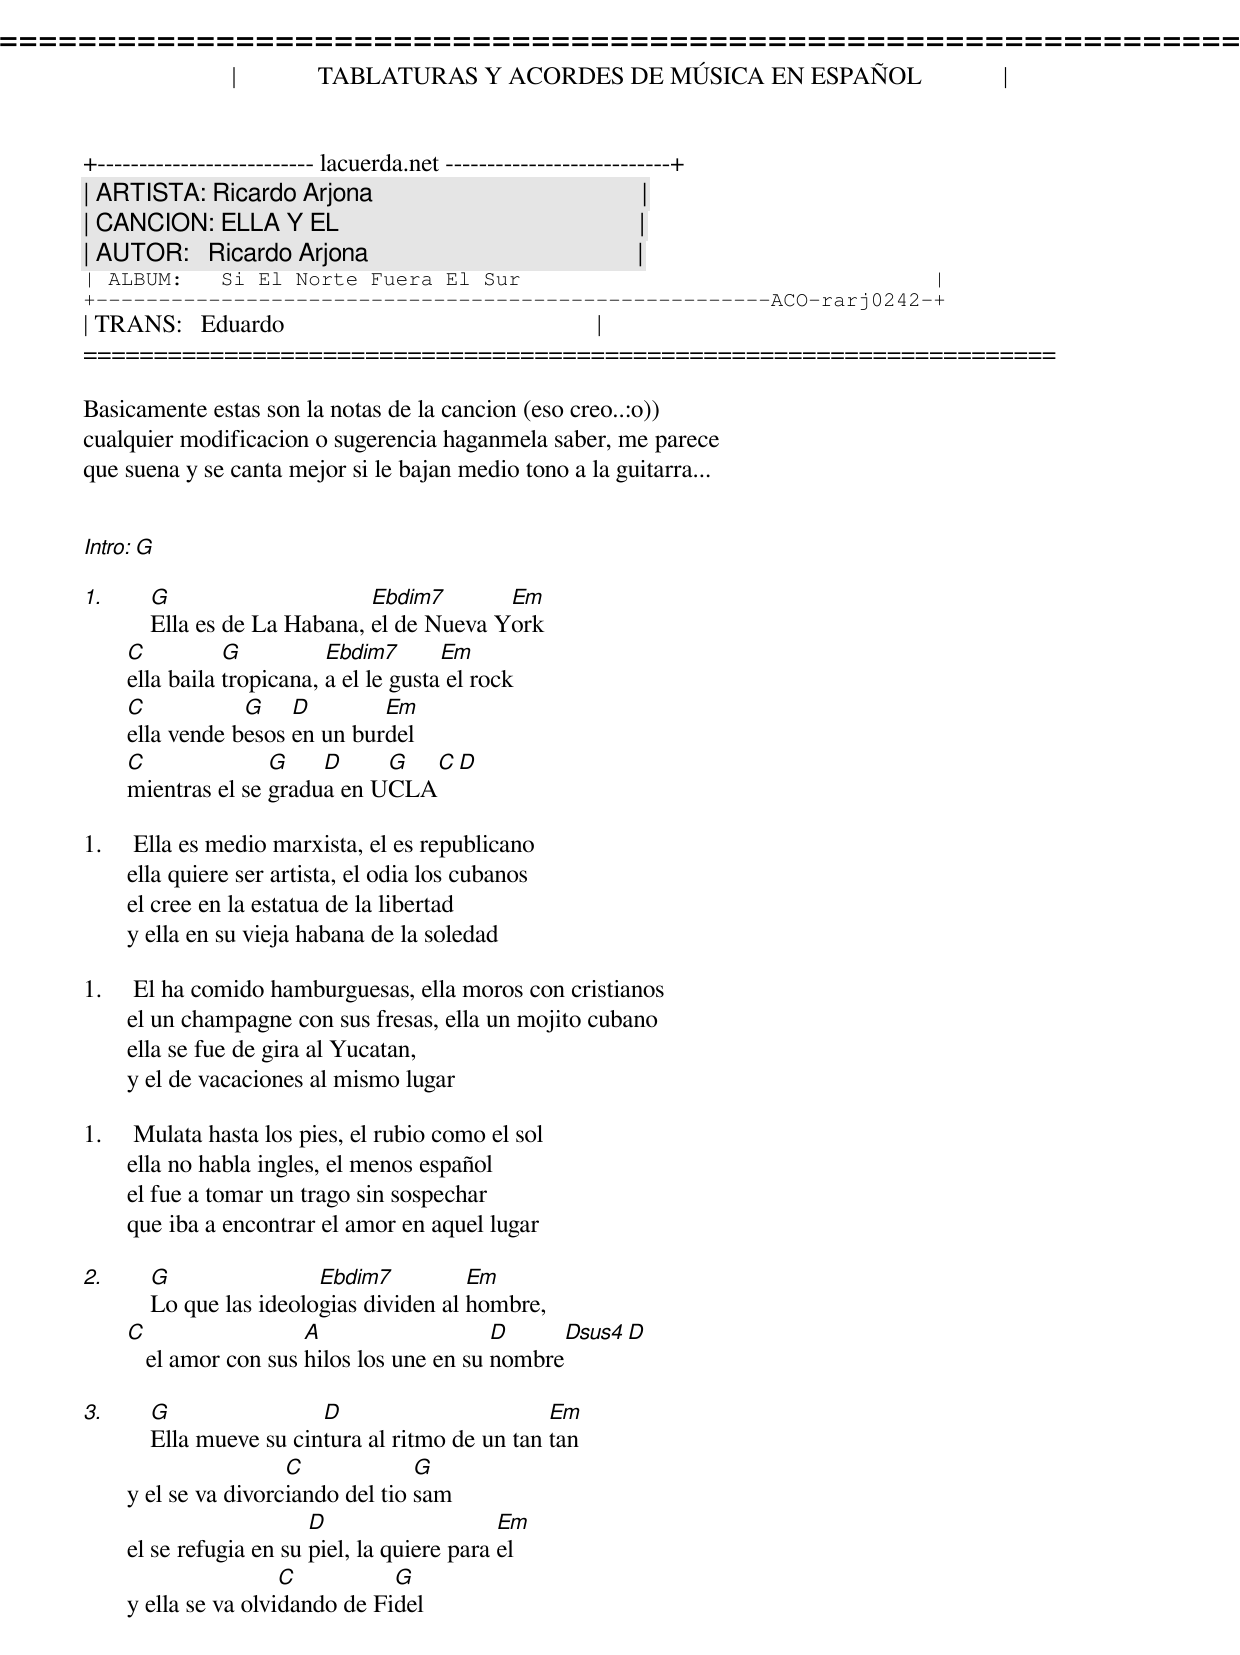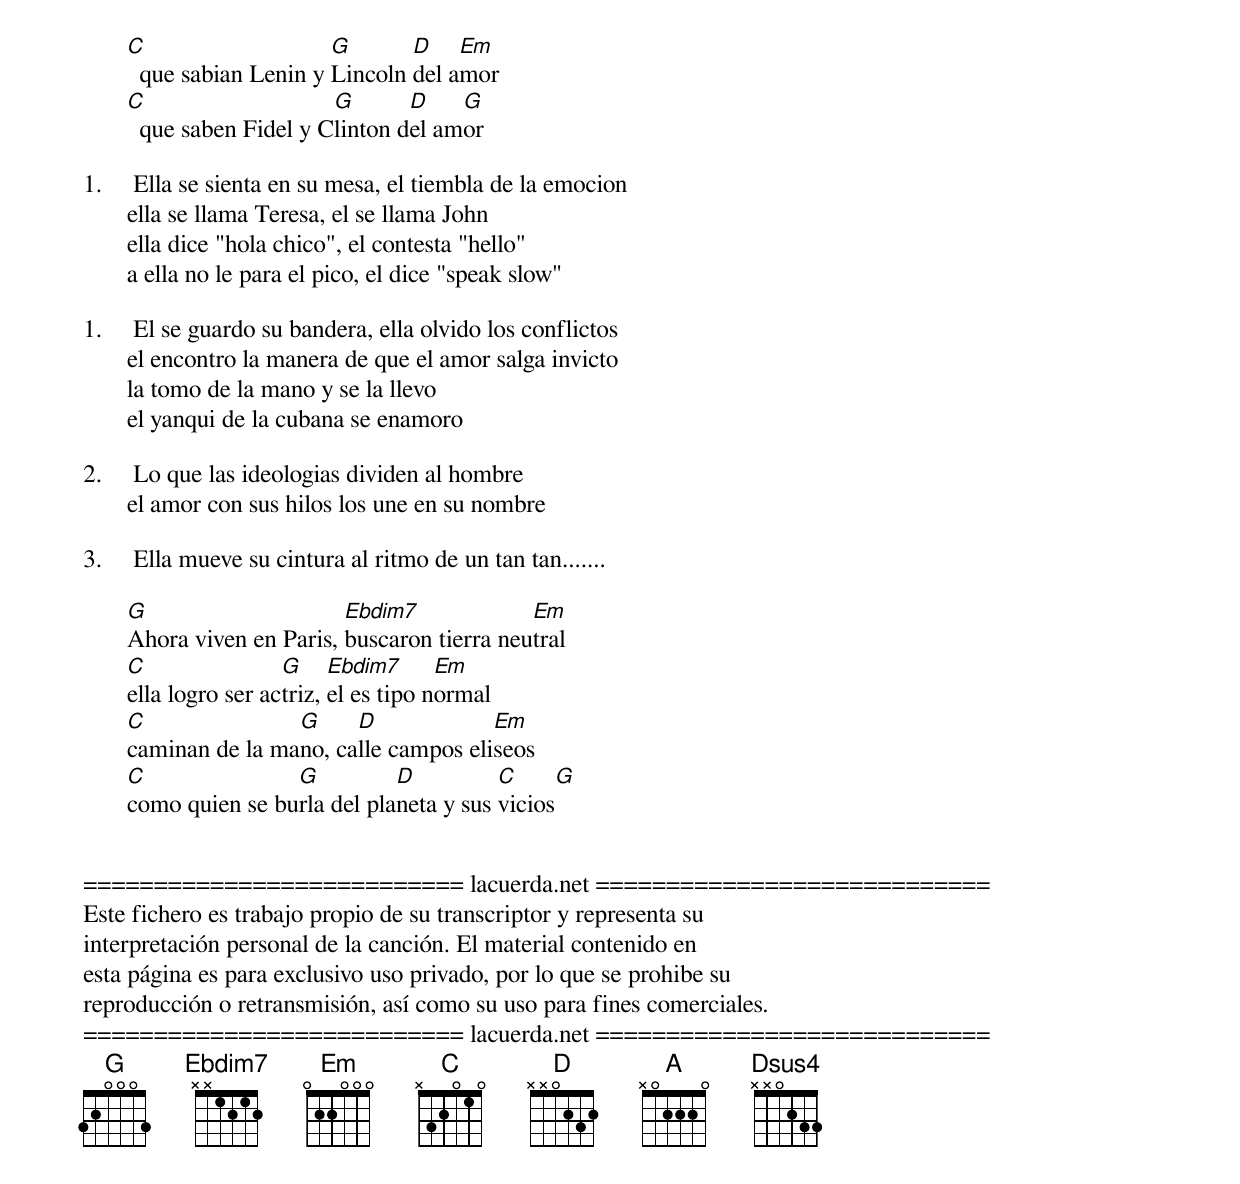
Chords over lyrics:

=====================================================================
|             TABLATURAS Y ACORDES DE MÚSICA EN ESPAÑOL             |
+-------------------------- lacuerda.net ---------------------------+
| ARTISTA: Ricardo Arjona                                           |
| CANCION: ELLA Y EL                                                |
| AUTOR:   Ricardo Arjona                                           |
| ALBUM:   Si El Norte Fuera El Sur                                 |
+------------------------------------------------------ACO-rarj0242-+
| TRANS:   Eduardo                                                  |
=====================================================================

Basicamente estas son la notas de la cancion (eso creo..:o))
cualquier modificacion o sugerencia haganmela saber, me parece
que suena y se canta mejor si le bajan medio tono a la guitarra...

La nota Ebdim7--&gt; 001212

       Intro: G

1.     G                     Ebdim7       Em
       Ella es de La Habana, el de Nueva York
       C          G          Ebdim7       Em
       ella baila tropicana, a el le gusta el rock
       C           G    D        Em
       ella vende besos en un burdel
       C              G    D     G   C D
       mientras el se gradua en UCLA

1.     Ella es medio marxista, el es republicano
       ella quiere ser artista, el odia los cubanos
       el cree en la estatua de la libertad
       y ella en su vieja habana de la soledad

1.     El ha comido hamburguesas, ella moros con cristianos
       el un champagne con sus fresas, ella un mojito cubano
       ella se fue de gira al Yucatan,
       y el de vacaciones al mismo lugar

1.     Mulata hasta los pies, el rubio como el sol
       ella no habla ingles, el menos español
       el fue a tomar un trago sin sospechar
       que iba a encontrar el amor en aquel lugar

2.     G                Ebdim7          Em
       Lo que las ideologias dividen al hombre,
       C                  A                   D      Dsus4 D
          el amor con sus hilos los une en su nombre

3.     G                D                       Em
       Ella mueve su cintura al ritmo de un tan tan
                        C             G
       y el se va divorciando del tio sam
                           D                    Em
       el se refugia en su piel, la quiere para el
                        C          G
       y ella se va olvidando de Fidel
       C                    G       D    Em
         que sabian Lenin y Lincoln del amor
       C                    G       D    G
         que saben Fidel y Clinton del amor

1.     Ella se sienta en su mesa, el tiembla de la emocion
       ella se llama Teresa, el se llama John
       ella dice "hola chico", el contesta "hello"
       a ella no le para el pico, el dice "speak slow"

1.     El se guardo su bandera, ella olvido los conflictos
       el encontro la manera de que el amor salga invicto
       la tomo de la mano y se la llevo
       el yanqui de la cubana se enamoro

2.     Lo que las ideologias dividen al hombre
       el amor con sus hilos los une en su nombre

3.     Ella mueve su cintura al ritmo de un tan tan.......

       G                     Ebdim7             Em
       Ahora viven en Paris, buscaron tierra neutral
       C                G     Ebdim7      Em
       ella logro ser actriz, el es tipo normal
       C               G     D             Em
       caminan de la mano, calle campos eliseos
       C               G          D          C      G
       como quien se burla del planeta y sus vicios


=========================== lacuerda.net ============================
Este fichero es trabajo propio de su transcriptor y representa su
interpretación personal de la canción. El material contenido en
esta página es para exclusivo uso privado, por lo que se prohibe su
reproducción o retransmisión, así como su uso para fines comerciales.
=========================== lacuerda.net ============================
